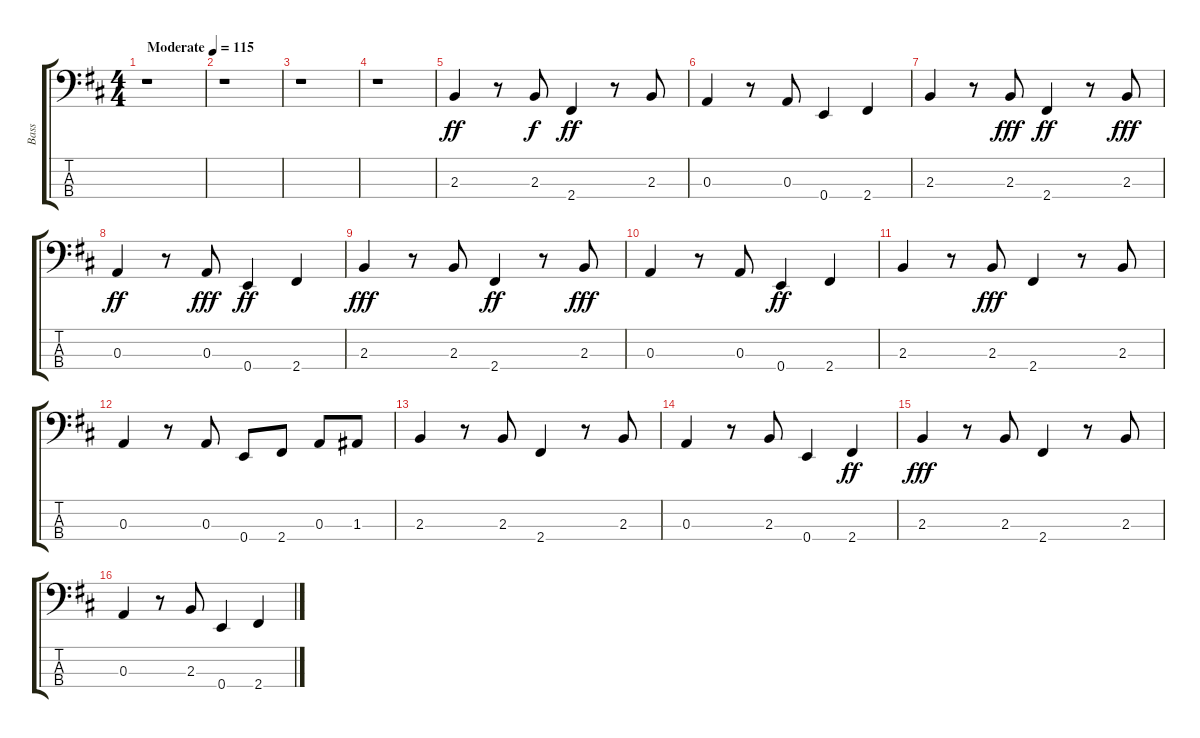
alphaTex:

\track ("Bass" "Bass") {instrument electricbassfinger}
\staff {score tabs}
\tuning (G2 D2 A1 E1) {hide}
\ts (4 4)
\tempo (115 "Moderate")
\clef f4
\ks d
r.1{dy ff instrument electricbassfinger} |
r.1 |
r.1 |
r.1 |
2.3.4 r.8 2.3.8{dy f} 2.4.4{dy ff} r.8 2.3.8 |
0.3.4 r.8 0.3.8 0.4.4 2.4.4 |
2.3.4 r.8 2.3.8{dy fff} 2.4.4{dy ff} r.8 2.3.8{dy fff} |
0.3.4{dy ff} r.8 0.3.8{dy fff} 0.4.4{dy ff} 2.4.4 |
2.3.4{dy fff} r.8 2.3.8 2.4.4{dy ff} r.8 2.3.8{dy fff} |
0.3.4 r.8 0.3.8 0.4.4{dy ff} 2.4.4 |
2.3.4 r.8 2.3.8{dy fff} 2.4.4 r.8 2.3.8 |
0.3.4 r.8 0.3.8 0.4.8 2.4.8 0.3.8 1.3.8 |
2.3.4 r.8 2.3.8 2.4.4 r.8 2.3.8 |
0.3.4 r.8 2.3.8 0.4.4 2.4.4{dy ff} |
2.3.4{dy fff} r.8 2.3.8 2.4.4 r.8 2.3.8 |
0.3.4 r.8 2.3.8 0.4.4 2.4.4
